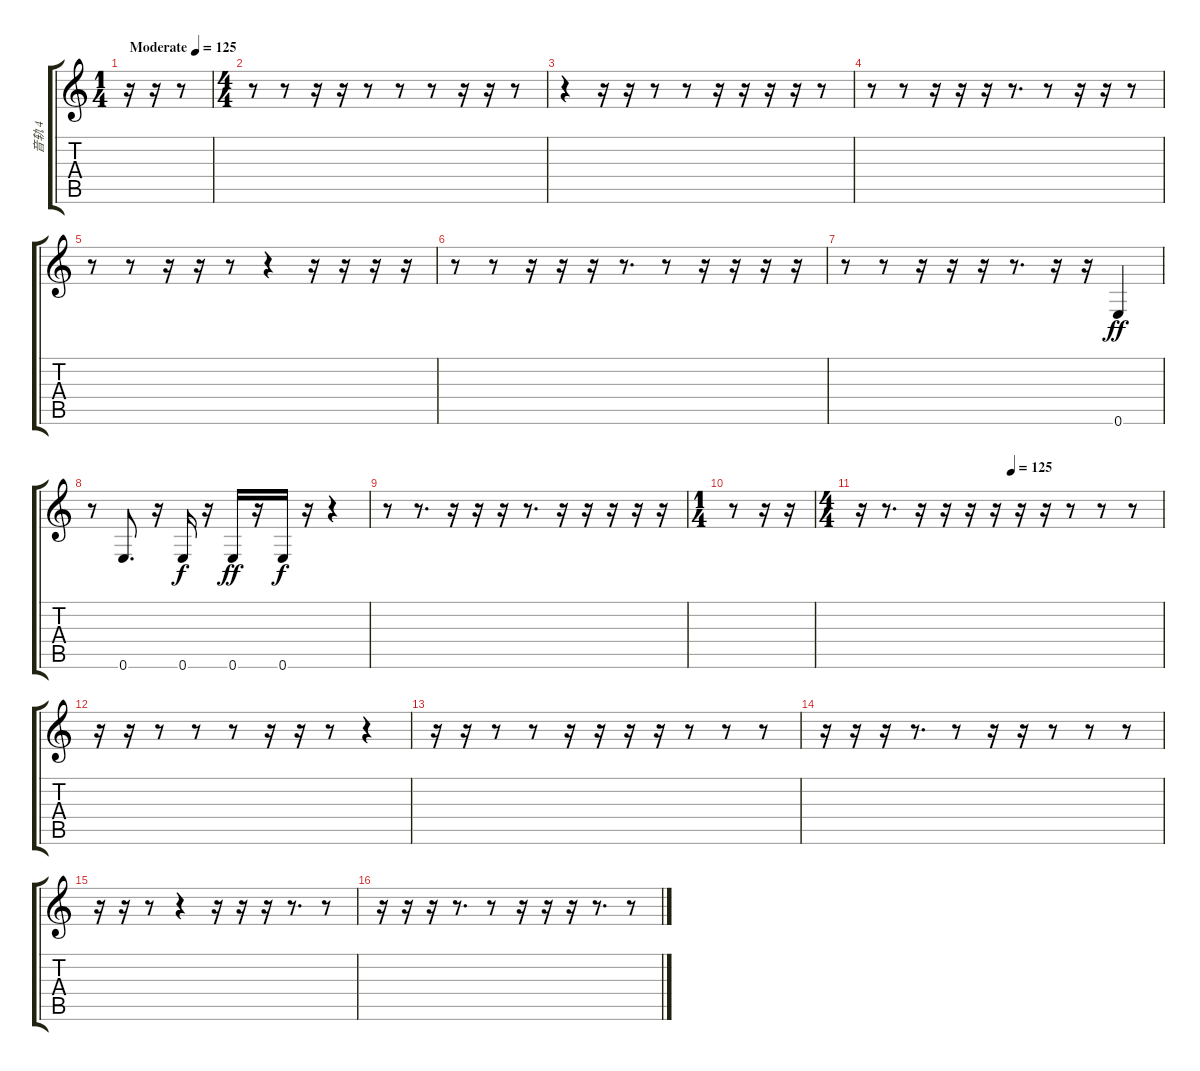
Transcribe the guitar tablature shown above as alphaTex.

\track ("音轨 4" "音轨 4") {instrument electricbassfinger}
\staff {score tabs}
\tuning (E4 B3 G3 D3 A2 E2) {hide}
\ts (1 4)
\tempo (125 "Moderate")
\clef g2
\ks c
r.16{dy ff instrument electricbassfinger} r.16 r.8 |
\ts (4 4)
r.8 r.8 r.16 r.16 r.8 r.8 r.8 r.16 r.16 r.8 |
r.4 r.16 r.16 r.8 r.8 r.16 r.16 r.16 r.16 r.8 |
r.8 r.8 r.16 r.16 r.16 r.8{d} r.8 r.16 r.16 r.8 |
r.8 r.8 r.16 r.16 r.8 r.4 r.16 r.16 r.16 r.16 |
r.8 r.8 r.16 r.16 r.16 r.8{d} r.8 r.16 r.16 r.16 r.16 |
r.8 r.8 r.16 r.16 r.16 r.8{d} r.16 r.16 0.6.4 |
r.8 0.6.8{d} r.16 0.6.16{dy f} r.16 0.6.16{dy ff} r.16 0.6.16{dy f} r.16 r.4 |
r.8 r.8{d} r.16 r.16 r.16 r.8{d} r.16 r.16 r.16 r.16 r.16 |
\ts (1 4)
r.8 r.16 r.16 |
\ts (4 4)
\tempo (125 0.5)
r.16 r.8{d} r.16 r.16 r.16 r.16 r.16 r.16 r.8 r.8 r.8 |
r.16 r.16 r.8 r.8 r.8 r.16 r.16 r.8 r.4 |
r.16 r.16 r.8 r.8 r.16 r.16 r.16 r.16 r.8 r.8 r.8 |
r.16 r.16 r.16 r.8{d} r.8 r.16 r.16 r.8 r.8 r.8 |
r.16 r.16 r.8 r.4 r.16 r.16 r.16 r.8{d} r.8 |
r.16 r.16 r.16 r.8{d} r.8 r.16 r.16 r.16 r.8{d} r.8
